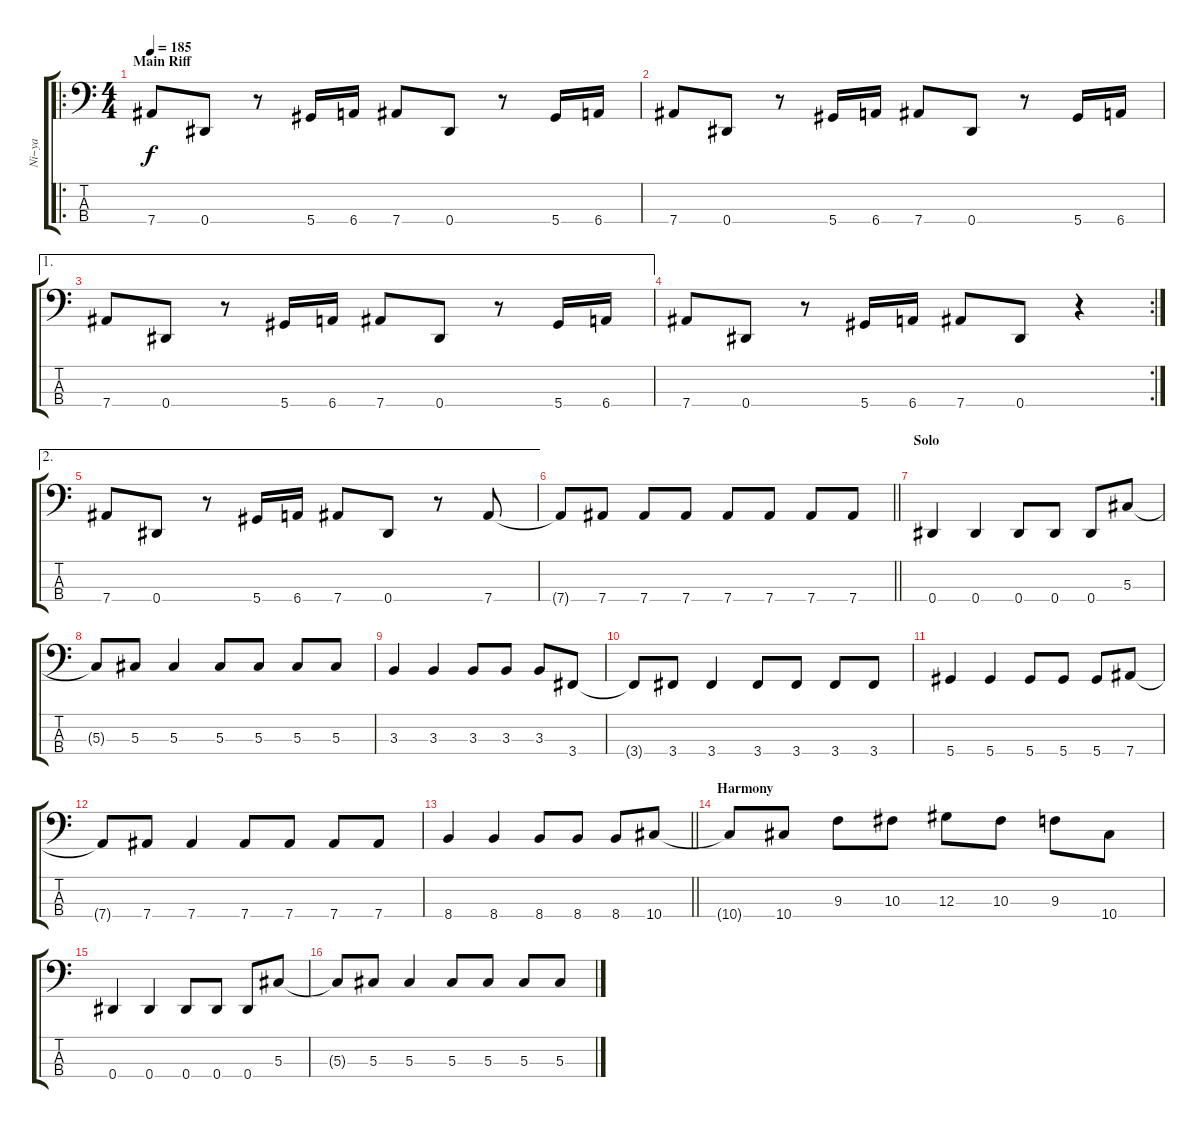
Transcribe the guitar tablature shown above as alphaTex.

\track ("Ni~ya" "Ni~ya") {instrument electricbasspick}
\staff {score tabs}
\tuning (Gb2 Db2 Ab1 Eb1) {hide}
\ro
\ts (4 4)
\section ("" "Main Riff")
\tempo 185
\clef f4
\ks c
7.4.8{dy f} 0.4.8 r.8 5.4.16 6.4.16 7.4.8 0.4.8 r.8 5.4.16 6.4.16 |
7.4.8 0.4.8 r.8 5.4.16 6.4.16 7.4.8 0.4.8 r.8 5.4.16 6.4.16 |
\ae 1
7.4.8 0.4.8 r.8 5.4.16 6.4.16 7.4.8 0.4.8 r.8 5.4.16 6.4.16 |
\rc 2
7.4.8 0.4.8 r.8 5.4.16 6.4.16 7.4.8 0.4.8 r.4 |
\ae 2
7.4.8 0.4.8 r.8 5.4.16 6.4.16 7.4.8 0.4.8 r.8 7.4.8 |
\barLineRight lightlight
7.4{t}.8 7.4.8 7.4.8 7.4.8 7.4.8 7.4.8 7.4.8 7.4.8 |
\section ("" "Solo")
0.4.4 0.4.4 0.4.8 0.4.8 0.4.8 5.3.8 |
5.3{t}.8 5.3.8 5.3.4 5.3.8 5.3.8 5.3.8 5.3.8 |
3.3.4 3.3.4 3.3.8 3.3.8 3.3.8 3.4.8 |
3.4{t}.8 3.4.8 3.4.4 3.4.8 3.4.8 3.4.8 3.4.8 |
5.4.4 5.4.4 5.4.8 5.4.8 5.4.8 7.4.8 |
7.4{t}.8 7.4.8 7.4.4 7.4.8 7.4.8 7.4.8 7.4.8 |
\barLineRight lightlight
8.4.4 8.4.4 8.4.8 8.4.8 8.4.8 10.4.8 |
\section ("" "Harmony")
10.4{t}.8 10.4.8 9.3.8 10.3.8 12.3.8 10.3.8 9.3.8 10.4.8 |
0.4.4 0.4.4 0.4.8 0.4.8 0.4.8 5.3.8 |
5.3{t}.8 5.3.8 5.3.4 5.3.8 5.3.8 5.3.8 5.3.8
